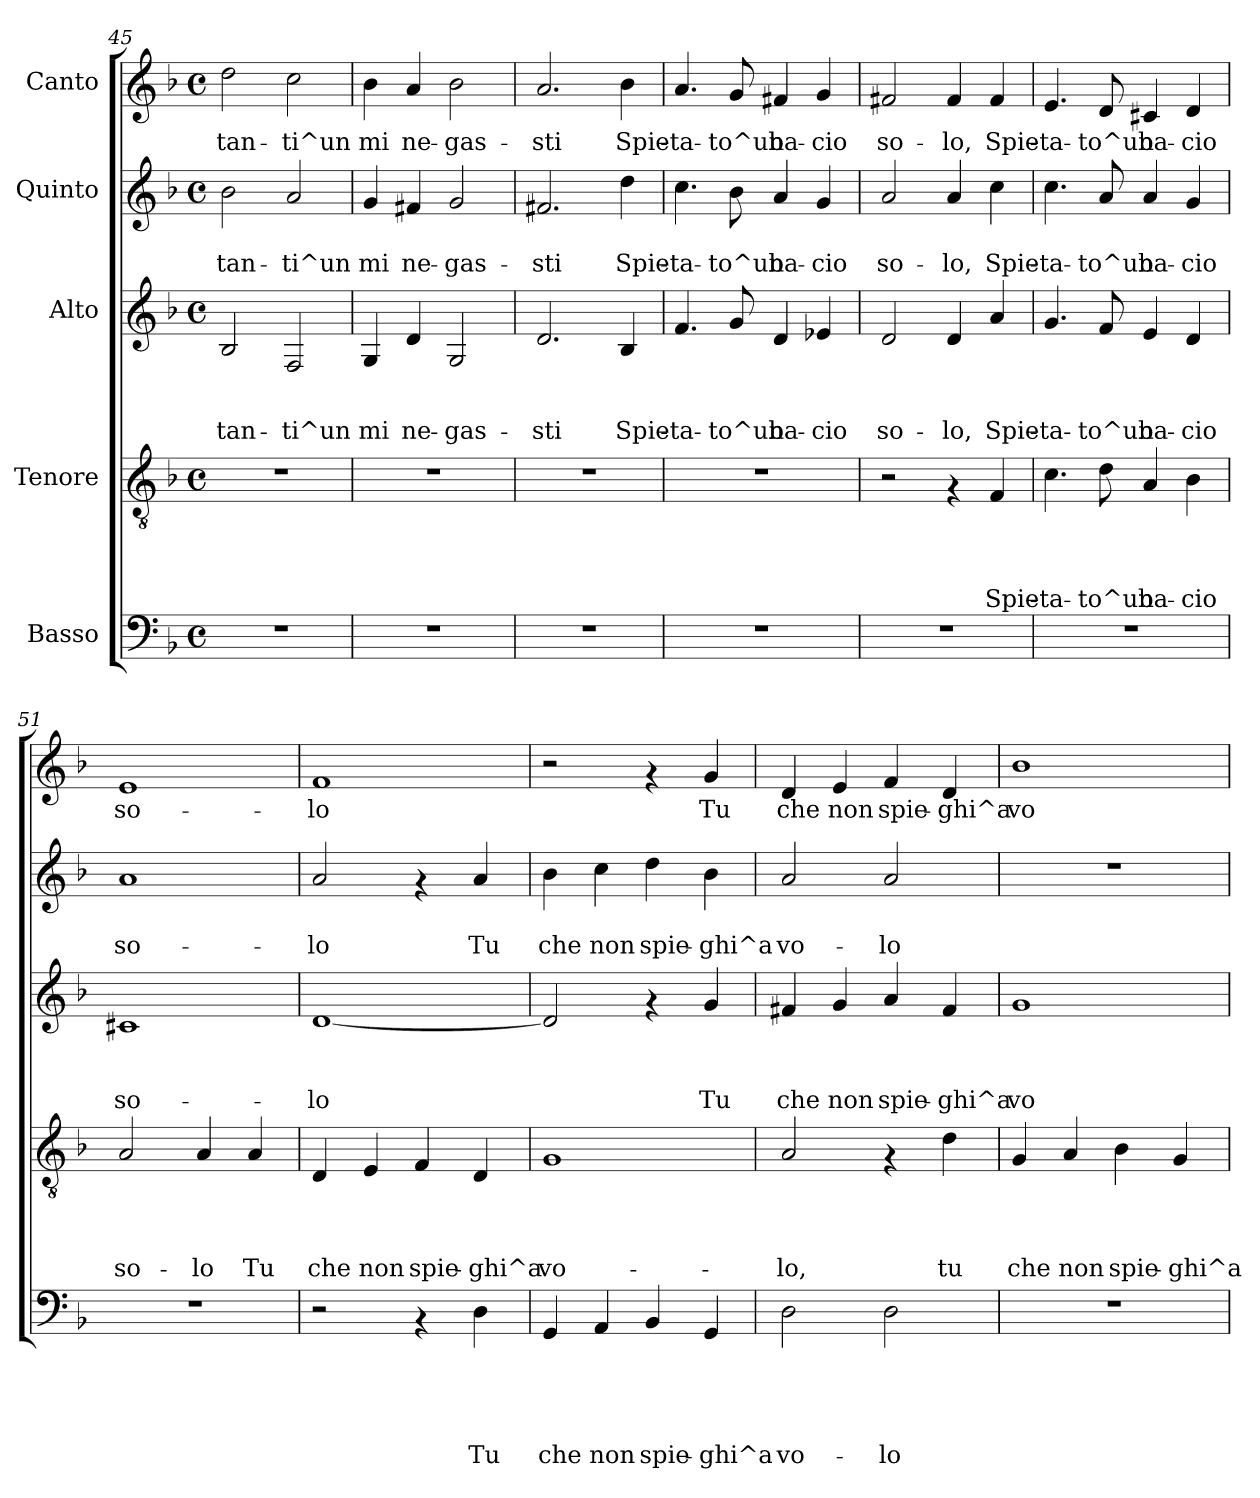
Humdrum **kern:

**kern	**text	**text	**text	**text	**text	**kern	**text	**text	**text	**text	**kern	**text	**text	**text	**kern	**text	**text	**kern	**text
*part5	*part5	*part5	*part5	*part5	*part5	*part4	*part4	*part4	*part4	*part4	*part3	*part3	*part3	*part3	*part2	*part2	*part2	*part1	*part1
*staff5	*staff5	*staff5	*staff5	*staff5	*staff5	*staff4	*staff4	*staff4	*staff4	*staff4	*staff3	*staff3	*staff3	*staff3	*staff2	*staff2	*staff2	*staff1	*staff1
*I"Basso	*	*	*	*	*	*I"Tenore	*	*	*	*	*I"Alto	*	*	*	*I"Quinto	*	*	*I"Canto	*
*clefF4	*	*	*	*	*	*clefGv2	*	*	*	*	*clefG2	*	*	*	*clefG2	*	*	*clefG2	*
*k[b-]	*	*	*	*	*	*k[b-]	*	*	*	*	*k[b-]	*	*	*	*k[b-]	*	*	*k[b-]	*
*F:	*	*	*	*	*	*F:	*	*	*	*	*F:	*	*	*	*F:	*	*	*F:	*
*M4/4	*	*	*	*	*	*M4/4	*	*	*	*	*M4/4	*	*	*	*M4/4	*	*	*M4/4	*
*met(c)	*	*	*	*	*	*met(c)	*	*	*	*	*met(c)	*	*	*	*met(c)	*	*	*met(c)	*
=45	=45	=45	=45	=45	=45	=45	=45	=45	=45	=45	=45	=45	=45	=45	=45	=45	=45	=45	=45
!	!	!	!	!	!	!	!	!	!	!	!	!	!	!LO:LY:b	!	!	!LO:LY:b	!	!LO:LY:b
1r	.	.	.	.	.	1r	.	.	.	.	2B-/	.	.	tan-	2b-\	.	tan-	2dd\	tan-
!	!	!	!	!	!	!	!	!	!	!	!	!	!	!LO:LY:b	!	!	!LO:LY:b	!	!LO:LY:b
.	.	.	.	.	.	.	.	.	.	.	2F/	.	.	-ti^un	2a/	.	-ti^un	2cc\	-ti^un
!!LO:PB:g=z
=46	=46	=46	=46	=46	=46	=46	=46	=46	=46	=46	=46	=46	=46	=46	=46	=46	=46	=46	=46
!	!	!	!	!	!	!	!	!	!	!	!	!	!	!LO:LY:b	!	!	!LO:LY:b	!	!LO:LY:b
1r	.	.	.	.	.	1r	.	.	.	.	4G/	.	.	mi	4g/	.	mi	4b-\	mi
!	!	!	!	!	!	!	!	!	!	!	!	!	!	!LO:LY:b	!	!	!LO:LY:b	!	!LO:LY:b
.	.	.	.	.	.	.	.	.	.	.	4d/	.	.	ne-	4f#X/	.	ne-	4a/	ne-
!	!	!	!	!	!	!	!	!	!	!	!	!	!	!LO:LY:b	!	!	!LO:LY:b	!	!LO:LY:b
.	.	.	.	.	.	.	.	.	.	.	2G/	.	.	-gas-	2g/	.	-gas-	2b-\	-gas-
=47	=47	=47	=47	=47	=47	=47	=47	=47	=47	=47	=47	=47	=47	=47	=47	=47	=47	=47	=47
!	!	!	!	!	!	!	!	!	!	!	!	!	!	!LO:LY:b	!	!	!LO:LY:b	!	!LO:LY:b
1r	.	.	.	.	.	1r	.	.	.	.	2.d/	.	.	-sti	2.f#X/	.	-sti	2.a/	-sti
!	!	!	!	!	!	!	!	!	!	!	!	!	!	!LO:LY:b	!	!	!LO:LY:b	!	!LO:LY:b
.	.	.	.	.	.	.	.	.	.	.	4B-/	.	.	Spie-	4dd\	.	Spie-	4b-\	Spie-
=48	=48	=48	=48	=48	=48	=48	=48	=48	=48	=48	=48	=48	=48	=48	=48	=48	=48	=48	=48
!	!	!	!	!	!	!	!	!	!	!	!	!	!	!LO:LY:b	!	!	!LO:LY:b	!	!LO:LY:b
1r	.	.	.	.	.	1r	.	.	.	.	4.f/	.	.	-ta-	4.cc\	.	-ta-	4.a/	-ta-
!	!	!	!	!	!	!	!	!	!	!	!	!	!	!LO:LY:b	!	!	!LO:LY:b	!	!LO:LY:b
.	.	.	.	.	.	.	.	.	.	.	8g/	.	.	-to^un	8b-\	.	-to^un	8g/	-to^un
!	!	!	!	!	!	!	!	!	!	!	!	!	!	!LO:LY:b	!	!	!LO:LY:b	!	!LO:LY:b
.	.	.	.	.	.	.	.	.	.	.	4d/	.	.	ba-	4a/	.	ba-	4f#X/	ba-
!	!	!	!	!	!	!	!	!	!	!	!	!	!	!LO:LY:b	!	!	!LO:LY:b	!	!LO:LY:b
.	.	.	.	.	.	.	.	.	.	.	4e-X/	.	.	-cio	4g/	.	-cio	4g/	-cio
=49	=49	=49	=49	=49	=49	=49	=49	=49	=49	=49	=49	=49	=49	=49	=49	=49	=49	=49	=49
!	!	!	!	!	!	!	!	!	!	!	!	!	!	!LO:LY:b	!	!	!LO:LY:b	!	!LO:LY:b
1r	.	.	.	.	.	2r	.	.	.	.	2d/	.	.	so-	2a/	.	so-	2f#X/	so-
!	!	!	!	!	!	!	!	!	!	!	!	!	!	!LO:LY:b	!	!	!LO:LY:b	!	!LO:LY:b
.	.	.	.	.	.	4rF	.	.	.	.	4d/	.	.	-lo,	4a/	.	-lo,	4f#/	-lo,
!	!	!	!	!	!	!	!	!	!	!LO:LY:b	!	!	!	!LO:LY:b	!	!	!LO:LY:b	!	!LO:LY:b
.	.	.	.	.	.	4F/	.	.	.	Spie-	4a/	.	.	Spie-	4cc\	.	Spie-	4f#/	Spie-
=50	=50	=50	=50	=50	=50	=50	=50	=50	=50	=50	=50	=50	=50	=50	=50	=50	=50	=50	=50
!	!	!	!	!	!	!	!	!	!	!LO:LY:b	!	!	!	!LO:LY:b	!	!	!LO:LY:b	!	!LO:LY:b
1r	.	.	.	.	.	4.c\	.	.	.	-ta-	4.g/	.	.	-ta-	4.cc\	.	-ta-	4.e/	-ta-
!	!	!	!	!	!	!	!	!	!	!LO:LY:b	!	!	!	!LO:LY:b	!	!	!LO:LY:b	!	!LO:LY:b
.	.	.	.	.	.	8d\	.	.	.	-to^un	8f/	.	.	-to^un	8a/	.	-to^un	8d/	-to^un
!	!	!	!	!	!	!	!	!	!	!LO:LY:b	!	!	!	!LO:LY:b	!	!	!LO:LY:b	!	!LO:LY:b
.	.	.	.	.	.	4A/	.	.	.	ba-	4e/	.	.	ba-	4a/	.	ba-	4c#X/	ba-
!	!	!	!	!	!	!	!	!	!	!LO:LY:b	!	!	!	!LO:LY:b	!	!	!LO:LY:b	!	!LO:LY:b
.	.	.	.	.	.	4B-\	.	.	.	-cio	4d/	.	.	-cio	4g/	.	-cio	4d/	-cio
!!LO:LB:g=z
=51	=51	=51	=51	=51	=51	=51	=51	=51	=51	=51	=51	=51	=51	=51	=51	=51	=51	=51	=51
!	!	!	!	!	!	!	!	!	!	!LO:LY:b	!	!	!	!LO:LY:b	!	!	!LO:LY:b	!	!LO:LY:b
1r	.	.	.	.	.	2A/	.	.	.	so-	1c#X	.	.	so-	1a	.	so-	1e	so-
!	!	!	!	!	!	!	!	!	!	!LO:LY:b	!	!	!	!	!	!	!	!	!
.	.	.	.	.	.	4A/	.	.	.	-lo	.	.	.	.	.	.	.	.	.
!	!	!	!	!	!	!	!	!	!	!LO:LY:b	!	!	!	!	!	!	!	!	!
.	.	.	.	.	.	4A/	.	.	.	Tu	.	.	.	.	.	.	.	.	.
=52	=52	=52	=52	=52	=52	=52	=52	=52	=52	=52	=52	=52	=52	=52	=52	=52	=52	=52	=52
!	!	!	!	!	!	!	!	!	!	!LO:LY:b	!	!	!	!LO:LY:b	!	!	!LO:LY:b	!	!LO:LY:b
2r	.	.	.	.	.	4D/	.	.	.	che	[<1d	.	.	-lo	2a/	.	-lo	1f	-lo
!	!	!	!	!	!	!	!	!	!	!LO:LY:b	!	!	!	!	!	!	!	!	!
.	.	.	.	.	.	4E/	.	.	.	non	.	.	.	.	.	.	.	.	.
!	!	!	!	!	!	!	!	!	!	!LO:LY:b	!	!	!	!	!	!	!	!	!
4rAA	.	.	.	.	.	4F/	.	.	.	spie-	.	.	.	.	4rf	.	.	.	.
!	!	!	!	!	!LO:LY:b	!	!	!	!	!LO:LY:b	!	!	!	!	!	!	!LO:LY:b	!	!
4D\	.	.	.	.	Tu	4D/	.	.	.	-ghi^a	.	.	.	.	4a/	.	Tu	.	.
=53	=53	=53	=53	=53	=53	=53	=53	=53	=53	=53	=53	=53	=53	=53	=53	=53	=53	=53	=53
!	!	!	!	!	!LO:LY:b	!	!	!	!	!LO:LY:b	!	!	!	!	!	!	!LO:LY:b	!	!
4GG/	.	.	.	.	che	1G	.	.	.	vo-	2d/]	.	.	.	4b-\	.	che	2r	.
!	!	!	!	!	!LO:LY:b	!	!	!	!	!	!	!	!	!	!	!	!LO:LY:b	!	!
4AA/	.	.	.	.	non	.	.	.	.	.	.	.	.	.	4cc\	.	non	.	.
!	!	!	!	!	!LO:LY:b	!	!	!	!	!	!	!	!	!	!	!	!LO:LY:b	!	!
4BB-/	.	.	.	.	spie-	.	.	.	.	.	4rf	.	.	.	4dd\	.	spie-	4rf	.
!	!	!	!	!	!LO:LY:b	!	!	!	!	!	!	!	!	!LO:LY:b	!	!	!LO:LY:b	!	!LO:LY:b
4GG/	.	.	.	.	-ghi^a	.	.	.	.	.	4g/	.	.	Tu	4b-\	.	-ghi^a	4g/	Tu
=54	=54	=54	=54	=54	=54	=54	=54	=54	=54	=54	=54	=54	=54	=54	=54	=54	=54	=54	=54
!	!	!	!	!	!LO:LY:b	!	!	!	!	!LO:LY:b	!	!	!	!LO:LY:b	!	!	!LO:LY:b	!	!LO:LY:b
2D\	.	.	.	.	vo-	2A/	.	.	.	-lo,	4f#X/	.	.	che	2a/	.	vo-	4d/	che
!	!	!	!	!	!	!	!	!	!	!	!	!	!	!LO:LY:b	!	!	!	!	!LO:LY:b
.	.	.	.	.	.	.	.	.	.	.	4g/	.	.	non	.	.	.	4e/	non
!	!	!	!	!	!LO:LY:b	!	!	!	!	!	!	!	!	!LO:LY:b	!	!	!LO:LY:b	!	!LO:LY:b
2D\	.	.	.	.	-lo	4rF	.	.	.	.	4a/	.	.	spie-	2a/	.	-lo	4f/	spie-
!	!	!	!	!	!	!	!	!	!	!LO:LY:b	!	!	!	!LO:LY:b	!	!	!	!	!LO:LY:b
.	.	.	.	.	.	4d\	.	.	.	tu	4f#/	.	.	-ghi^a	.	.	.	4d/	-ghi^a
=55	=55	=55	=55	=55	=55	=55	=55	=55	=55	=55	=55	=55	=55	=55	=55	=55	=55	=55	=55
!	!	!	!	!	!	!	!	!	!	!LO:LY:b	!	!	!	!LO:LY:b	!	!	!	!	!LO:LY:b
1r	.	.	.	.	.	4G/	.	.	.	che	1g	.	.	vo-	1r	.	.	1b-	vo-
!	!	!	!	!	!	!	!	!	!	!LO:LY:b	!	!	!	!	!	!	!	!	!
.	.	.	.	.	.	4A/	.	.	.	non	.	.	.	.	.	.	.	.	.
!	!	!	!	!	!	!	!	!	!	!LO:LY:b	!	!	!	!	!	!	!	!	!
.	.	.	.	.	.	4B-\	.	.	.	spie-	.	.	.	.	.	.	.	.	.
!	!	!	!	!	!	!	!	!	!	!LO:LY:b	!	!	!	!	!	!	!	!	!
.	.	.	.	.	.	4G/	.	.	.	-ghi^a	.	.	.	.	.	.	.	.	.
=	=	=	=	=	=	=	=	=	=	=	=	=	=	=	=	=	=	=	=
*-	*-	*-	*-	*-	*-	*-	*-	*-	*-	*-	*-	*-	*-	*-	*-	*-	*-	*-	*-
